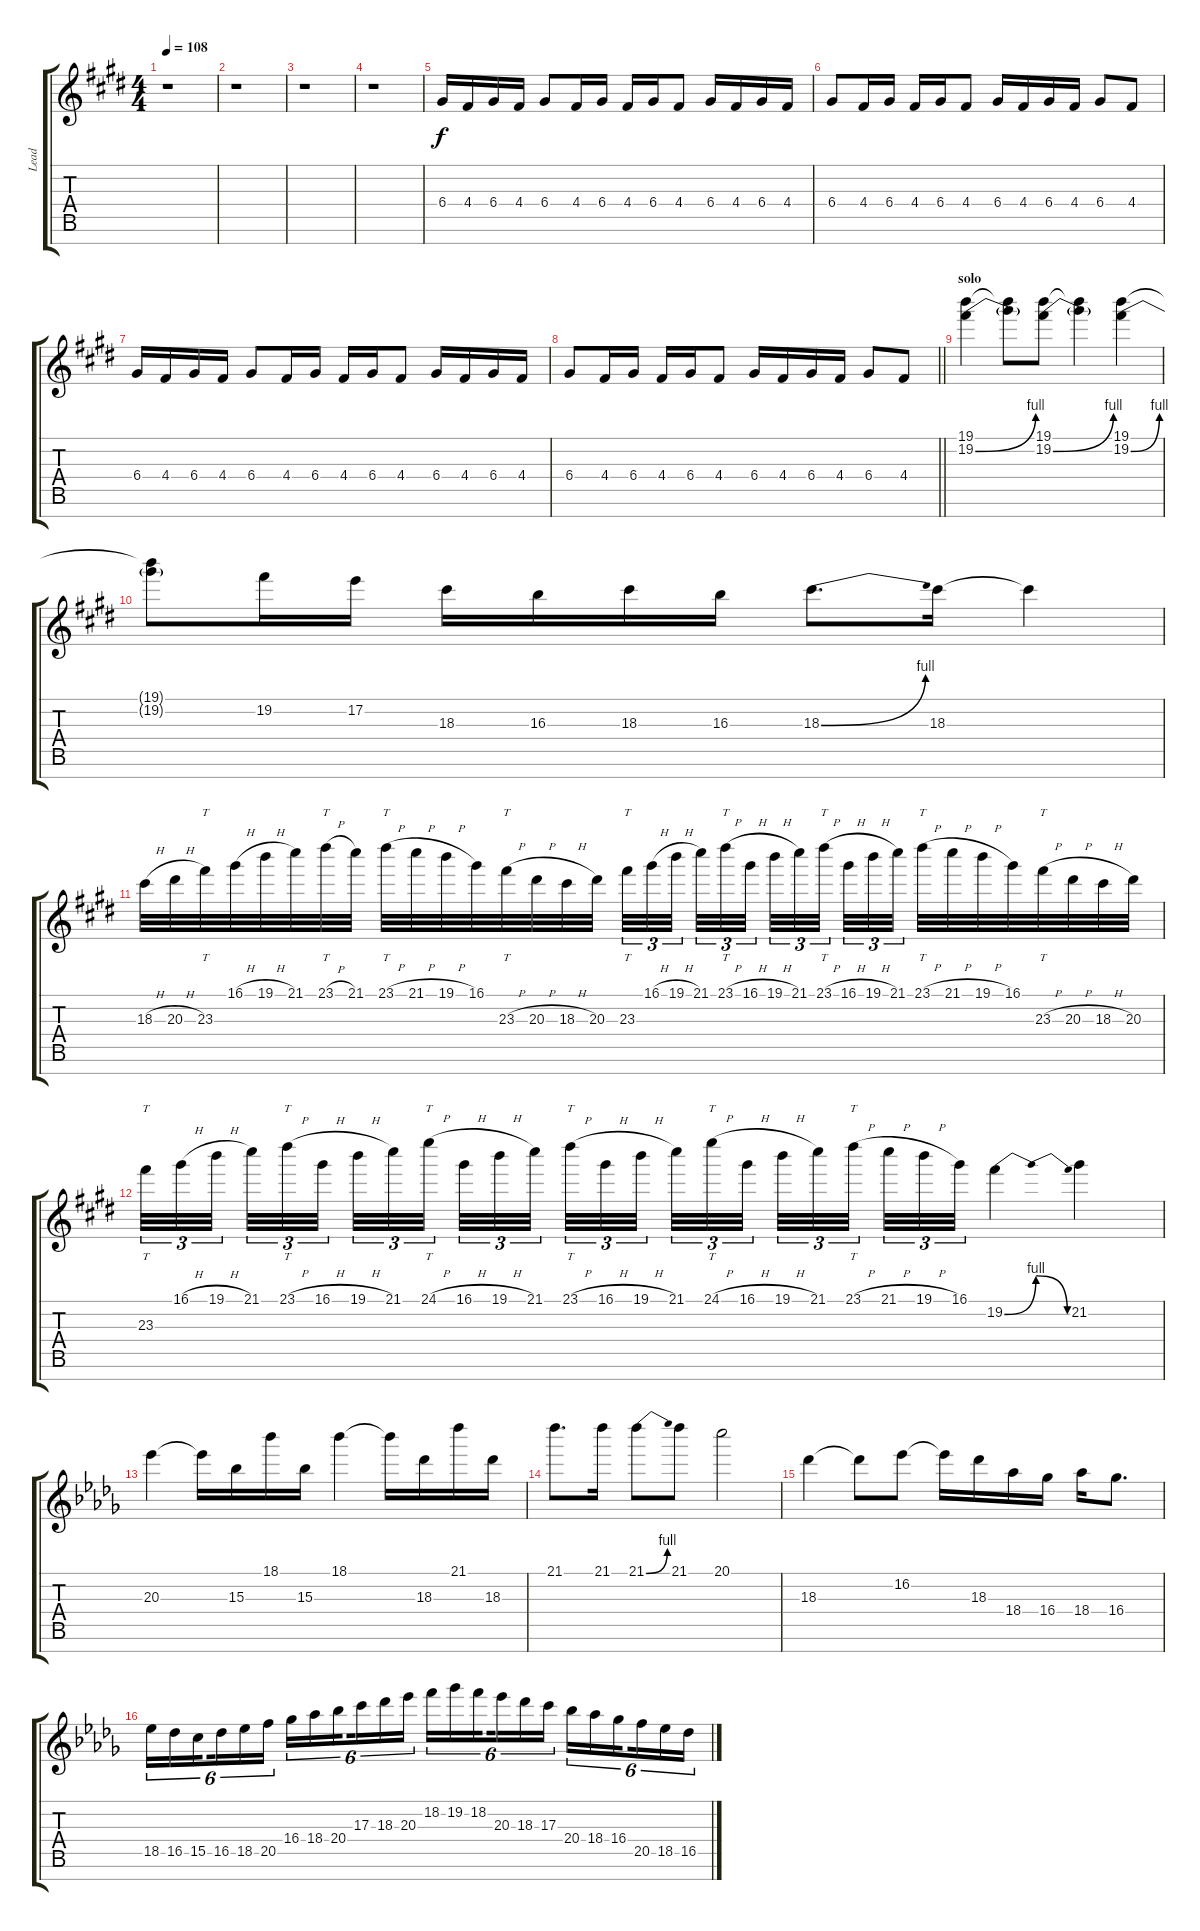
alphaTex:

\track ("Lead" "Lead") {instrument distortionguitar}
\staff {score tabs}
\tuning (E4 B3 G3 D3 A2 E2 B1) {hide}
\ts (4 4)
\tempo 108
\clef g2
\ks e
r.1{dy f} |
r.1 |
r.1 |
r.1 |
6.4.16 4.4.16 6.4.16 4.4.16 6.4.8 4.4.16 6.4.16 4.4.16 6.4.16 4.4.8 6.4.16 4.4.16 6.4.16 4.4.16 |
6.4.8 4.4.16 6.4.16 4.4.16 6.4.16 4.4.8 6.4.16 4.4.16 6.4.16 4.4.16 6.4.8 4.4.8 |
6.4.16 4.4.16 6.4.16 4.4.16 6.4.8 4.4.16 6.4.16 4.4.16 6.4.16 4.4.8 6.4.16 4.4.16 6.4.16 4.4.16 |
\barLineRight lightlight
6.4.8 4.4.16 6.4.16 4.4.16 6.4.16 4.4.8 6.4.16 4.4.16 6.4.16 4.4.16 6.4.8 4.4.8 |
\section ("" "solo")
(19.1 19.2{be (bend 0 0 60 4)}).4 (19.1{t} 19.2{t}).8 (19.1 19.2{be (bend 0 0 60 4)}).8 (19.1{t} 19.2{t}).4 (19.1 19.2{be (bend 0 0 60 4)}).4 |
(19.1{t} 19.2{t}).8 19.2.16 17.2.16 18.3.16 16.3.16 18.3.16 16.3.16 18.3{be (bend 0 0 60 4)}.8{d} 18.3.16 18.3{t}.4 |
18.3{h}.32 20.3{h}.32 23.3.32{tt} 16.1{h}.32 19.1{h}.32 21.1.32 23.1{h}.32{tt} 21.1.32 23.1{h}.32{tt} 21.1{h}.32 19.1{h}.32 16.1.32 23.3{h}.32{tt} 20.3{h}.32 18.3{h}.32 20.3.32 23.3.32{tt tu (3 2)} 16.1{h}.32{tu (3 2)} 19.1{h}.32{tu (3 2) beam splitsecondary} 21.1.32{tu (3 2)} 23.1{h}.32{tt tu (3 2)} 16.1{h}.32{tu (3 2) beam splitsecondary} 19.1{h}.32{tu (3 2)} 21.1.32{tu (3 2)} 23.1{h}.32{tt tu (3 2) beam splitsecondary} 16.1{h}.32{tu (3 2)} 19.1{h}.32{tu (3 2)} 21.1.32{tu (3 2)} 23.1{h}.32{tt} 21.1{h}.32 19.1{h}.32 16.1.32 23.3{h}.32{tt} 20.3{h}.32 18.3{h}.32 20.3.32 |
23.3.32{tt tu (3 2)} 16.1{h}.32{tu (3 2)} 19.1{h}.32{tu (3 2) beam splitsecondary} 21.1.32{tu (3 2)} 23.1{h}.32{tt tu (3 2)} 16.1{h}.32{tu (3 2) beam splitsecondary} 19.1{h}.32{tu (3 2)} 21.1.32{tu (3 2)} 24.1{h}.32{tt tu (3 2) beam splitsecondary} 16.1{h}.32{tu (3 2)} 19.1{h}.32{tu (3 2)} 21.1.32{tu (3 2)} 23.1{h}.32{tt tu (3 2)} 16.1{h}.32{tu (3 2)} 19.1{h}.32{tu (3 2) beam splitsecondary} 21.1.32{tu (3 2)} 24.1{h}.32{tt tu (3 2)} 16.1{h}.32{tu (3 2) beam splitsecondary} 19.1{h}.32{tu (3 2)} 21.1.32{tu (3 2)} 23.1{h}.32{tt tu (3 2) beam splitsecondary} 21.1{h}.32{tu (3 2)} 19.1{h}.32{tu (3 2)} 16.1.32{tu (3 2)} 19.2{be (bendrelease 0 0 10 4 50 4 60 0)}.4 21.2.4 |
\ks db
20.3.4 20.3{t}.16 15.3.16 18.1.16 15.3.16 18.1.4 18.1{t}.16 18.3.16 21.1.16 18.3.16 |
21.1.8{d} 21.1.16 21.1{be (bend 0 0 60 4)}.8 21.1.8 20.1.2 |
18.3.4 18.3{t}.8 16.2.8 16.2{t}.16 18.3.16 18.4.16 16.4.16 18.4.16 16.4.8{d} |
18.5.16{tu (6 4)} 16.5.16{tu (6 4)} 15.5.16{tu (6 4) beam splitsecondary} 16.5.16{tu (6 4)} 18.5.16{tu (6 4)} 20.5.16{tu (6 4)} 16.4.16{tu (6 4)} 18.4.16{tu (6 4)} 20.4.16{tu (6 4) beam splitsecondary} 17.3.16{tu (6 4)} 18.3.16{tu (6 4)} 20.3.16{tu (6 4)} 18.2.16{tu (6 4)} 19.2.16{tu (6 4)} 18.2.16{tu (6 4) beam splitsecondary} 20.3.16{tu (6 4)} 18.3.16{tu (6 4)} 17.3.16{tu (6 4)} 20.4.16{tu (6 4)} 18.4.16{tu (6 4)} 16.4.16{tu (6 4) beam splitsecondary} 20.5.16{tu (6 4)} 18.5.16{tu (6 4)} 16.5.16{tu (6 4)}
